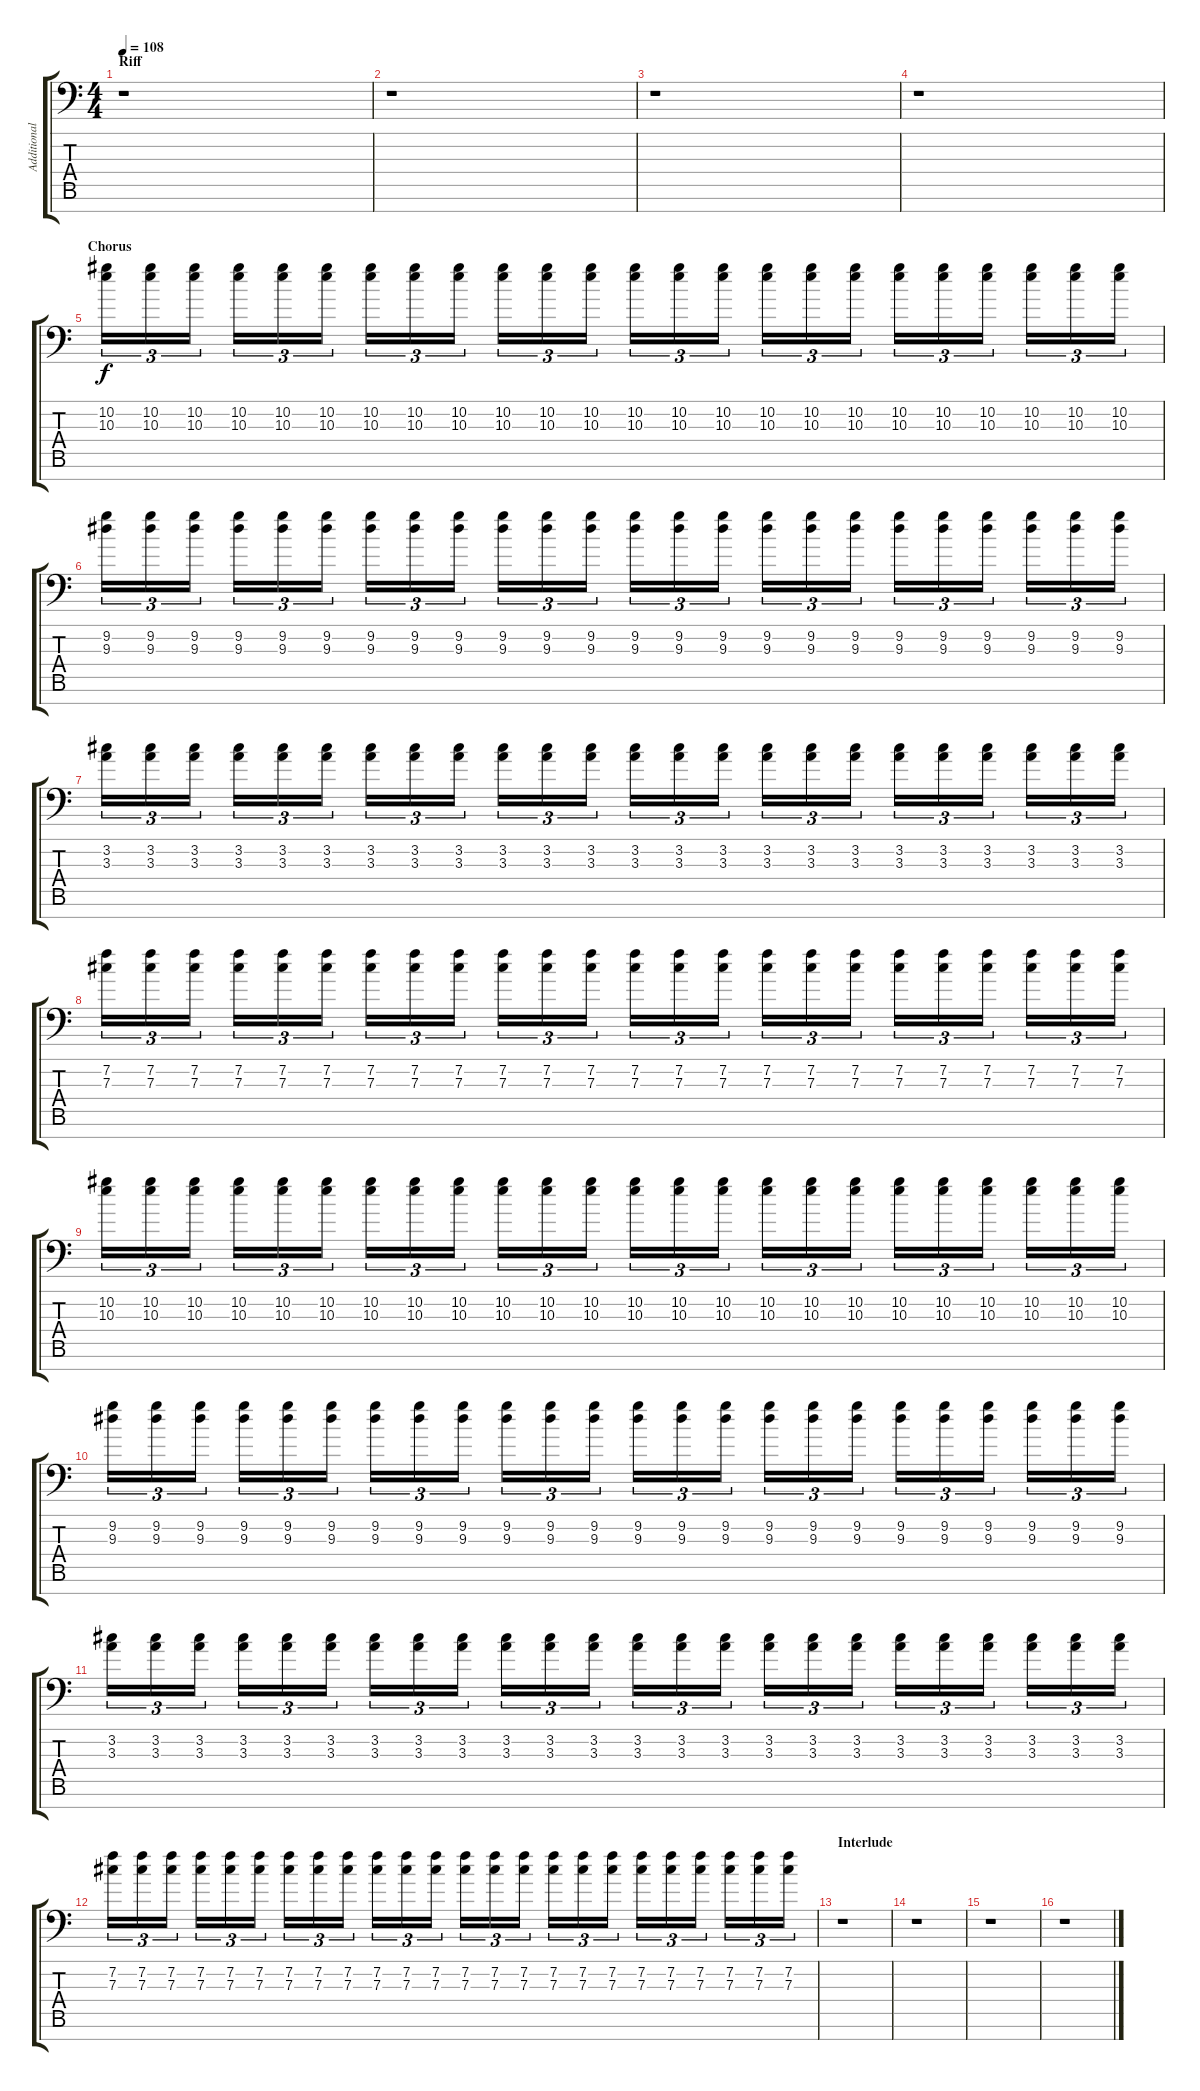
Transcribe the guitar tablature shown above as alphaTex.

\track ("Additional Guitar 2" "Additional") {instrument distortionguitar}
\staff {score tabs}
\tuning (Eb4 Bb3 Gb3 Db3 Ab2 Db2 Ab1) {hide}
\ts (4 4)
\section ("" "Riff")
\tempo 108
\clef f4
\ks c
r.1{dy f} |
r.1 |
r.1 |
r.1 |
\section ("" "Chorus")
(10.2 10.3).16{tu (3 2)} (10.2 10.3).16{tu (3 2)} (10.2 10.3).16{tu (3 2)} (10.2 10.3).16{tu (3 2)} (10.2 10.3).16{tu (3 2)} (10.2 10.3).16{tu (3 2)} (10.2 10.3).16{tu (3 2)} (10.2 10.3).16{tu (3 2)} (10.2 10.3).16{tu (3 2)} (10.2 10.3).16{tu (3 2)} (10.2 10.3).16{tu (3 2)} (10.2 10.3).16{tu (3 2)} (10.2 10.3).16{tu (3 2)} (10.2 10.3).16{tu (3 2)} (10.2 10.3).16{tu (3 2)} (10.2 10.3).16{tu (3 2)} (10.2 10.3).16{tu (3 2)} (10.2 10.3).16{tu (3 2)} (10.2 10.3).16{tu (3 2)} (10.2 10.3).16{tu (3 2)} (10.2 10.3).16{tu (3 2)} (10.2 10.3).16{tu (3 2)} (10.2 10.3).16{tu (3 2)} (10.2 10.3).16{tu (3 2)} |
(9.2 9.3).16{tu (3 2)} (9.2 9.3).16{tu (3 2)} (9.2 9.3).16{tu (3 2)} (9.2 9.3).16{tu (3 2)} (9.2 9.3).16{tu (3 2)} (9.2 9.3).16{tu (3 2)} (9.2 9.3).16{tu (3 2)} (9.2 9.3).16{tu (3 2)} (9.2 9.3).16{tu (3 2)} (9.2 9.3).16{tu (3 2)} (9.2 9.3).16{tu (3 2)} (9.2 9.3).16{tu (3 2)} (9.2 9.3).16{tu (3 2)} (9.2 9.3).16{tu (3 2)} (9.2 9.3).16{tu (3 2)} (9.2 9.3).16{tu (3 2)} (9.2 9.3).16{tu (3 2)} (9.2 9.3).16{tu (3 2)} (9.2 9.3).16{tu (3 2)} (9.2 9.3).16{tu (3 2)} (9.2 9.3).16{tu (3 2)} (9.2 9.3).16{tu (3 2)} (9.2 9.3).16{tu (3 2)} (9.2 9.3).16{tu (3 2)} |
(3.2 3.3).16{tu (3 2)} (3.2 3.3).16{tu (3 2)} (3.2 3.3).16{tu (3 2)} (3.2 3.3).16{tu (3 2)} (3.2 3.3).16{tu (3 2)} (3.2 3.3).16{tu (3 2)} (3.2 3.3).16{tu (3 2)} (3.2 3.3).16{tu (3 2)} (3.2 3.3).16{tu (3 2)} (3.2 3.3).16{tu (3 2)} (3.2 3.3).16{tu (3 2)} (3.2 3.3).16{tu (3 2)} (3.2 3.3).16{tu (3 2)} (3.2 3.3).16{tu (3 2)} (3.2 3.3).16{tu (3 2)} (3.2 3.3).16{tu (3 2)} (3.2 3.3).16{tu (3 2)} (3.2 3.3).16{tu (3 2)} (3.2 3.3).16{tu (3 2)} (3.2 3.3).16{tu (3 2)} (3.2 3.3).16{tu (3 2)} (3.2 3.3).16{tu (3 2)} (3.2 3.3).16{tu (3 2)} (3.2 3.3).16{tu (3 2)} |
(7.2 7.3).16{tu (3 2)} (7.2 7.3).16{tu (3 2)} (7.2 7.3).16{tu (3 2)} (7.2 7.3).16{tu (3 2)} (7.2 7.3).16{tu (3 2)} (7.2 7.3).16{tu (3 2)} (7.2 7.3).16{tu (3 2)} (7.2 7.3).16{tu (3 2)} (7.2 7.3).16{tu (3 2)} (7.2 7.3).16{tu (3 2)} (7.2 7.3).16{tu (3 2)} (7.2 7.3).16{tu (3 2)} (7.2 7.3).16{tu (3 2)} (7.2 7.3).16{tu (3 2)} (7.2 7.3).16{tu (3 2)} (7.2 7.3).16{tu (3 2)} (7.2 7.3).16{tu (3 2)} (7.2 7.3).16{tu (3 2)} (7.2 7.3).16{tu (3 2)} (7.2 7.3).16{tu (3 2)} (7.2 7.3).16{tu (3 2)} (7.2 7.3).16{tu (3 2)} (7.2 7.3).16{tu (3 2)} (7.2 7.3).16{tu (3 2)} |
(10.2 10.3).16{tu (3 2)} (10.2 10.3).16{tu (3 2)} (10.2 10.3).16{tu (3 2)} (10.2 10.3).16{tu (3 2)} (10.2 10.3).16{tu (3 2)} (10.2 10.3).16{tu (3 2)} (10.2 10.3).16{tu (3 2)} (10.2 10.3).16{tu (3 2)} (10.2 10.3).16{tu (3 2)} (10.2 10.3).16{tu (3 2)} (10.2 10.3).16{tu (3 2)} (10.2 10.3).16{tu (3 2)} (10.2 10.3).16{tu (3 2)} (10.2 10.3).16{tu (3 2)} (10.2 10.3).16{tu (3 2)} (10.2 10.3).16{tu (3 2)} (10.2 10.3).16{tu (3 2)} (10.2 10.3).16{tu (3 2)} (10.2 10.3).16{tu (3 2)} (10.2 10.3).16{tu (3 2)} (10.2 10.3).16{tu (3 2)} (10.2 10.3).16{tu (3 2)} (10.2 10.3).16{tu (3 2)} (10.2 10.3).16{tu (3 2)} |
(9.2 9.3).16{tu (3 2)} (9.2 9.3).16{tu (3 2)} (9.2 9.3).16{tu (3 2)} (9.2 9.3).16{tu (3 2)} (9.2 9.3).16{tu (3 2)} (9.2 9.3).16{tu (3 2)} (9.2 9.3).16{tu (3 2)} (9.2 9.3).16{tu (3 2)} (9.2 9.3).16{tu (3 2)} (9.2 9.3).16{tu (3 2)} (9.2 9.3).16{tu (3 2)} (9.2 9.3).16{tu (3 2)} (9.2 9.3).16{tu (3 2)} (9.2 9.3).16{tu (3 2)} (9.2 9.3).16{tu (3 2)} (9.2 9.3).16{tu (3 2)} (9.2 9.3).16{tu (3 2)} (9.2 9.3).16{tu (3 2)} (9.2 9.3).16{tu (3 2)} (9.2 9.3).16{tu (3 2)} (9.2 9.3).16{tu (3 2)} (9.2 9.3).16{tu (3 2)} (9.2 9.3).16{tu (3 2)} (9.2 9.3).16{tu (3 2)} |
(3.2 3.3).16{tu (3 2)} (3.2 3.3).16{tu (3 2)} (3.2 3.3).16{tu (3 2)} (3.2 3.3).16{tu (3 2)} (3.2 3.3).16{tu (3 2)} (3.2 3.3).16{tu (3 2)} (3.2 3.3).16{tu (3 2)} (3.2 3.3).16{tu (3 2)} (3.2 3.3).16{tu (3 2)} (3.2 3.3).16{tu (3 2)} (3.2 3.3).16{tu (3 2)} (3.2 3.3).16{tu (3 2)} (3.2 3.3).16{tu (3 2)} (3.2 3.3).16{tu (3 2)} (3.2 3.3).16{tu (3 2)} (3.2 3.3).16{tu (3 2)} (3.2 3.3).16{tu (3 2)} (3.2 3.3).16{tu (3 2)} (3.2 3.3).16{tu (3 2)} (3.2 3.3).16{tu (3 2)} (3.2 3.3).16{tu (3 2)} (3.2 3.3).16{tu (3 2)} (3.2 3.3).16{tu (3 2)} (3.2 3.3).16{tu (3 2)} |
(7.2 7.3).16{tu (3 2)} (7.2 7.3).16{tu (3 2)} (7.2 7.3).16{tu (3 2)} (7.2 7.3).16{tu (3 2)} (7.2 7.3).16{tu (3 2)} (7.2 7.3).16{tu (3 2)} (7.2 7.3).16{tu (3 2)} (7.2 7.3).16{tu (3 2)} (7.2 7.3).16{tu (3 2)} (7.2 7.3).16{tu (3 2)} (7.2 7.3).16{tu (3 2)} (7.2 7.3).16{tu (3 2)} (7.2 7.3).16{tu (3 2)} (7.2 7.3).16{tu (3 2)} (7.2 7.3).16{tu (3 2)} (7.2 7.3).16{tu (3 2)} (7.2 7.3).16{tu (3 2)} (7.2 7.3).16{tu (3 2)} (7.2 7.3).16{tu (3 2)} (7.2 7.3).16{tu (3 2)} (7.2 7.3).16{tu (3 2)} (7.2 7.3).16{tu (3 2)} (7.2 7.3).16{tu (3 2)} (7.2 7.3).16{tu (3 2)} |
\section ("" "Interlude")
r.1 |
r.1 |
r.1 |
r.1
